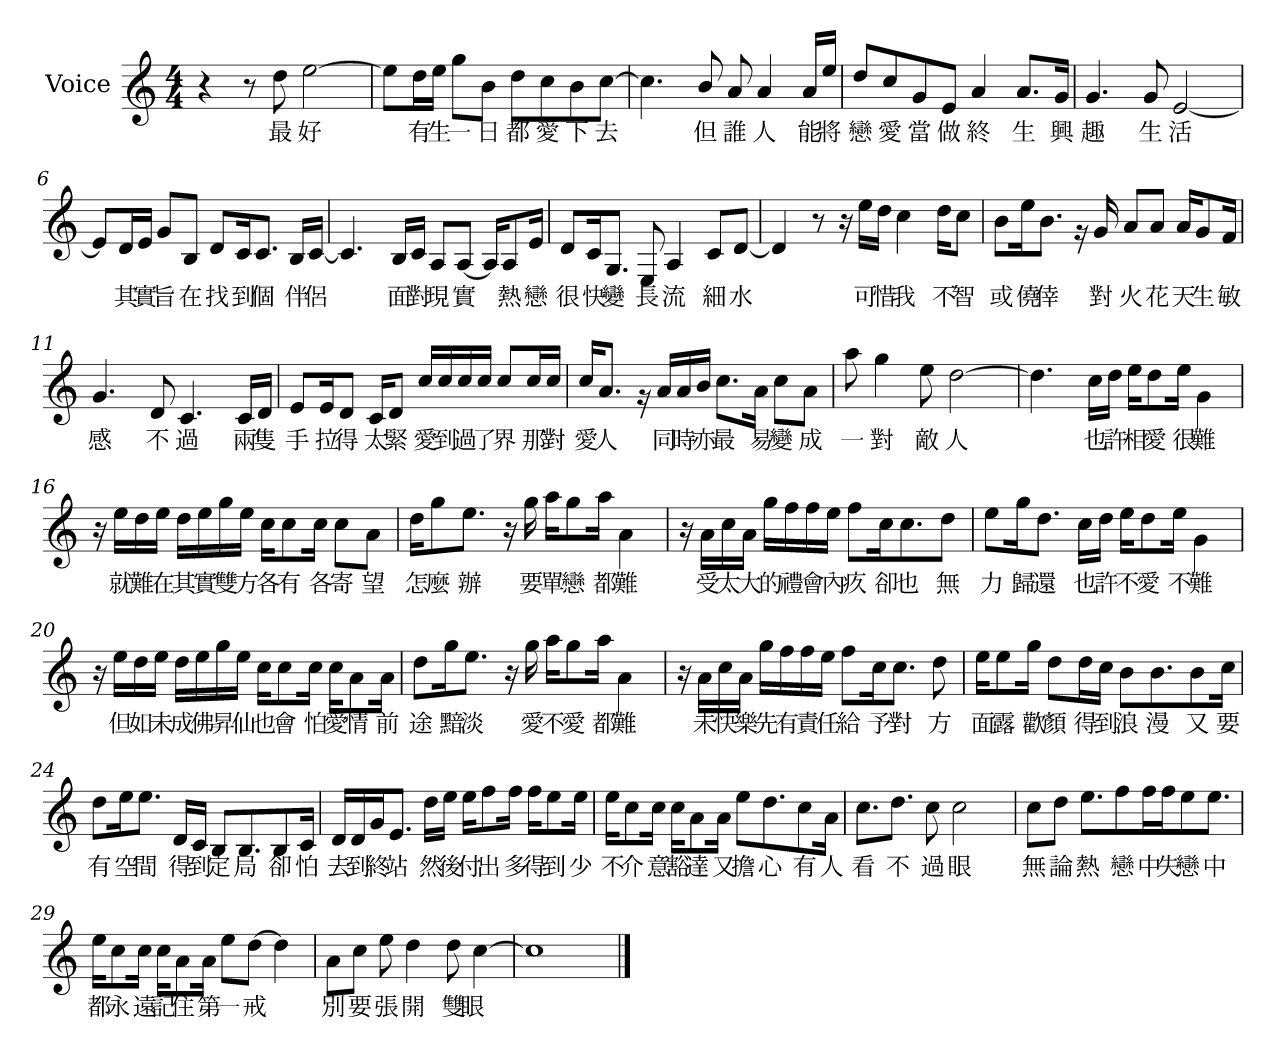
**kern	**text
*part1	*part1
*staff1	*staff1
*I"Voice	*
*I'V	*
*clefG2	*
*k[]	*
*M4/4	*
*MM65	*
=1	=1
4r	.
8r	.
!	!LO:LY:b
8dd\	最
!	!LO:LY:b
[2ee\	好
=2	=2
8ee\L]	.
!	!LO:LY:b
16dd\L	有
!	!LO:LY:b
16ee\JJ	生
!	!LO:LY:b
8gg\L	一
!	!LO:LY:b
8b\J	日
!	!LO:LY:b
8dd\L	都
!	!LO:LY:b
8cc\	愛
!	!LO:LY:b
8b\	下
!	!LO:LY:b
[8cc\J	去
=3	=3
4.cc\]	.
!	!LO:LY:b
8b/	但
!	!LO:LY:b
8a/	誰
!	!LO:LY:b
4a/	人
!	!LO:LY:b
16a/LL	能
!	!LO:LY:b
16ee/JJ	將
!!LO:LB:g=z
=4	=4
!	!LO:LY:b
8dd/L	戀
!	!LO:LY:b
8cc/	愛
!	!LO:LY:b
8g/	當
!	!LO:LY:b
8e/J	做
!	!LO:LY:b
4a/	終
!	!LO:LY:b
8.a/L	生
!	!LO:LY:b
16g/Jk	興
=5	=5
!	!LO:LY:b
4.g/	趣
!	!LO:LY:b
8g/	生
!	!LO:LY:b
[2e/	活
=6	=6
8e/L]	.
!	!LO:LY:b
16d/L	其
!	!LO:LY:b
16e/JJ	實
!	!LO:LY:b
8g/L	旨
!	!LO:LY:b
8B/J	在
!	!LO:LY:b
8d/L	找
!	!LO:LY:b
16c/K	到
!	!LO:LY:b
8.c/J	個
!	!LO:LY:b
16B/LL	伴
!	!LO:LY:b
[16c/JJ	侶
!!LO:LB:g=z
=7	=7
4.c/]	.
!	!LO:LY:b
16B/LL	面
!	!LO:LY:b
16c/JJ	對
!	!LO:LY:b
8A/L	現
!	!LO:LY:b
[8A/J	實
16A/KL]	.
!	!LO:LY:b
8A/	熱
!	!LO:LY:b
16e/Jk	戀
=8	=8
!	!LO:LY:b
8d/L	很
!	!LO:LY:b
16c/K	快
!	!LO:LY:b
8.G/J	變
!	!LO:LY:b
8E/	長
!	!LO:LY:b
4A/	流
!	!LO:LY:b
8c/L	細
!	!LO:LY:b
[8d/J	水
=9	=9
4d/]	.
8r	.
16r	.
!	!LO:LY:b
16ee\LL	可
!	!LO:LY:b
16dd\JJ	惜
!	!LO:LY:b
4cc\	我
!	!LO:LY:b
16dd\KL	不
!	!LO:LY:b
8cc\J	智
!!LO:LB:g=z
=10	=10
!	!LO:LY:b
8b\L	或
!	!LO:LY:b
16ee\K	僥
!	!LO:LY:b
8.b\J	倖
16rg	.
!	!LO:LY:b
16g/	對
!	!LO:LY:b
8a/L	火
!	!LO:LY:b
8a/J	花
!	!LO:LY:b
16a/KL	天
!	!LO:LY:b
8g/	生
!	!LO:LY:b
16f/Jk	敏
=11	=11
!	!LO:LY:b
4.g/	感
!	!LO:LY:b
8d/	不
!	!LO:LY:b
4.c/	過
!	!LO:LY:b
16c/LL	兩
!	!LO:LY:b
16d/JJ	隻
!!LO:LB:g=z
=12	=12
!	!LO:LY:b
8e/L	手
!	!LO:LY:b
16e/K	拉
!	!LO:LY:b
8d/J	得
!	!LO:LY:b
16c/KL	太
!	!LO:LY:b
8d/J	緊
!	!LO:LY:b
16cc/LL	愛
!	!LO:LY:b
16cc/	到
!	!LO:LY:b
16cc/	過
!	!LO:LY:b
16cc/JJ	了
!	!LO:LY:b
8cc/L	界
!	!LO:LY:b
16cc/L	那
!	!LO:LY:b
16cc/JJ	對
=13	=13
!	!LO:LY:b
16cc/KL	愛
!	!LO:LY:b
8.a/J	人
16rg	.
!	!LO:LY:b
16a/LL	同
!	!LO:LY:b
16a/	時
!	!LO:LY:b
16b/JJ	亦
!	!LO:LY:b
8.cc\L	最
!	!LO:LY:b
16a\Jk	易
!	!LO:LY:b
8cc\L	變
!	!LO:LY:b
8a\J	成
=14	=14
!	!LO:LY:b
8aa\	一
!	!LO:LY:b
4gg\	對
!	!LO:LY:b
8ee\	敵
!	!LO:LY:b
[2dd\	人
!!LO:LB:g=z
=15	=15
4.dd\]	.
!	!LO:LY:b
16cc\LL	也
!	!LO:LY:b
16dd\JJ	許
!	!LO:LY:b
16ee\KL	相
!	!LO:LY:b
8dd\	愛
!	!LO:LY:b
16ee\Jk	很
!	!LO:LY:b
4g\	難
=16	=16
16r	.
!	!LO:LY:b
16ee\LL	就
!	!LO:LY:b
16dd\	難
!	!LO:LY:b
16ee\JJ	在
!	!LO:LY:b
16dd\LL	其
!	!LO:LY:b
16ee\	實
!	!LO:LY:b
16gg\	雙
!	!LO:LY:b
16ee\JJ	方
!	!LO:LY:b
16cc\KL	各
!	!LO:LY:b
8cc\	有
!	!LO:LY:b
16cc\Jk	各
!	!LO:LY:b
8cc\L	寄
!	!LO:LY:b
8a\J	望
=17	=17
!	!LO:LY:b
16dd\KL	怎
!	!LO:LY:b
8gg\	麼
!	!LO:LY:b
8.ee\J	辦
16r	.
!	!LO:LY:b
16gg\	要
!	!LO:LY:b
16aa\KL	單
!	!LO:LY:b
8gg\	戀
!	!LO:LY:b
16aa\Jk	都
!	!LO:LY:b
4a\	難
!!LO:LB:g=z
=18	=18
16r	.
!	!LO:LY:b
16a\LL	受
!	!LO:LY:b
16cc\	太
!	!LO:LY:b
16a\JJ	大
!	!LO:LY:b
16gg\LL	的
!	!LO:LY:b
16ff\	禮
!	!LO:LY:b
16ff\	會
!	!LO:LY:b
16ee\JJ	內
!	!LO:LY:b
8ff\L	疚
!	!LO:LY:b
16cc\K	卻
!	!LO:LY:b
8.cc\	也
!	!LO:LY:b
8dd\J	無
=19	=19
!	!LO:LY:b
8ee\L	力
!	!LO:LY:b
16gg\K	歸
!	!LO:LY:b
8.dd\J	還
!	!LO:LY:b
16cc\LL	也
!	!LO:LY:b
16dd\JJ	許
!	!LO:LY:b
16ee\KL	不
!	!LO:LY:b
8dd\	愛
!	!LO:LY:b
16ee\Jk	不
!	!LO:LY:b
4g\	難
=20	=20
16r	.
!	!LO:LY:b
16ee\LL	但
!	!LO:LY:b
16dd\	如
!	!LO:LY:b
16ee\JJ	未
!	!LO:LY:b
16dd\LL	成
!	!LO:LY:b
16ee\	佛
!	!LO:LY:b
16gg\	昇
!	!LO:LY:b
16ee\JJ	仙
!	!LO:LY:b
16cc\KL	也
!	!LO:LY:b
8cc\	會
!	!LO:LY:b
16cc\Jk	怕
!	!LO:LY:b
16cc\KL	愛
!	!LO:LY:b
8a\	情
!	!LO:LY:b
16a\Jk	前
!!LO:LB:g=z
=21	=21
!	!LO:LY:b
8dd\L	途
!	!LO:LY:b
16gg\K	黯
!	!LO:LY:b
8.ee\J	淡
16r	.
!	!LO:LY:b
16gg\	愛
!	!LO:LY:b
16aa\KL	不
!	!LO:LY:b
8gg\	愛
!	!LO:LY:b
16aa\Jk	都
!	!LO:LY:b
4a\	難
=22	=22
16r	.
!	!LO:LY:b
16a\LL	未
!	!LO:LY:b
16cc\	快
!	!LO:LY:b
16a\JJ	樂
!	!LO:LY:b
16gg\LL	先
!	!LO:LY:b
16ff\	有
!	!LO:LY:b
16ff\	責
!	!LO:LY:b
16ee\JJ	任
!	!LO:LY:b
8ff\L	給
!	!LO:LY:b
16cc\K	予
!	!LO:LY:b
8.cc\J	對
!	!LO:LY:b
8dd\	方
=23	=23
!	!LO:LY:b
16ee\KL	面
!	!LO:LY:b
8ee\	露
!	!LO:LY:b
16gg\Jk	歡
!	!LO:LY:b
8dd\L	顏
!	!LO:LY:b
16dd\L	得
!	!LO:LY:b
16cc\JJ	到
!	!LO:LY:b
8b\L	浪
!	!LO:LY:b
8.b\	漫
!	!LO:LY:b
8b\	又
!	!LO:LY:b
16cc\Jk	要
!!LO:LB:g=z
=24	=24
!	!LO:LY:b
8dd\L	有
!	!LO:LY:b
16ee\K	空
!	!LO:LY:b
8.ee\J	間
!	!LO:LY:b
16d/LL	得
!	!LO:LY:b
16c/JJ	到
!	!LO:LY:b
8B/L	定
!	!LO:LY:b
8.B/	局
!	!LO:LY:b
8B/	卻
!	!LO:LY:b
16c/Jk	怕
=25	=25
!	!LO:LY:b
16d/LL	去
!	!LO:LY:b
16d/	到
!	!LO:LY:b
16g/J	終
!	!LO:LY:b
8.e/J	站
!	!LO:LY:b
16dd\LL	然
!	!LO:LY:b
16ee\JJ	後
!	!LO:LY:b
16ee\KL	付
!	!LO:LY:b
8ff\	出
!	!LO:LY:b
16ff\Jk	多
!	!LO:LY:b
16ff\KL	得
!	!LO:LY:b
8ee\	到
!	!LO:LY:b
16ee\Jk	少
=26	=26
!	!LO:LY:b
16ee\KL	不
!	!LO:LY:b
8cc\	介
!	!LO:LY:b
16cc\Jk	意
!	!LO:LY:b
16cc\KL	豁
!	!LO:LY:b
8a\	達
!	!LO:LY:b
16a\Jk	又
!	!LO:LY:b
8ee\L	擔
!	!LO:LY:b
8.dd\	心
!	!LO:LY:b
8cc\	有
!	!LO:LY:b
16a\Jk	人
!!LO:LB:g=z
=27	=27
!	!LO:LY:b
8.cc\L	看
!	!LO:LY:b
8.dd\J	不
!	!LO:LY:b
8cc\	過
!	!LO:LY:b
2cc\	眼
=28	=28
!	!LO:LY:b
8cc\L	無
!	!LO:LY:b
8dd\J	論
!	!LO:LY:b
8.ee\L	熱
!	!LO:LY:b
8ff\	戀
!	!LO:LY:b
16ff\L	中
!	!LO:LY:b
16ff\J	失
!	!LO:LY:b
8ee\	戀
!	!LO:LY:b
8.ee\J	中
=29	=29
!	!LO:LY:b
16ee\KL	都
!	!LO:LY:b
8cc\	永
!	!LO:LY:b
16cc\Jk	遠
!	!LO:LY:b
16cc\KL	記
!	!LO:LY:b
8a\	住
!	!LO:LY:b
16a\Jk	第
!	!LO:LY:b
8ee\L	一
!	!LO:LY:b
[8dd\J	戒
4dd\]	.
=30	=30
!	!LO:LY:b
8a\L	別
!	!LO:LY:b
8cc\J	要
!	!LO:LY:b
8ee\	張
!	!LO:LY:b
4dd\	開
!	!LO:LY:b
8dd\	雙
!	!LO:LY:b
[4cc\	眼
=31	=31
1cc]	.
==	==
*-	*-
